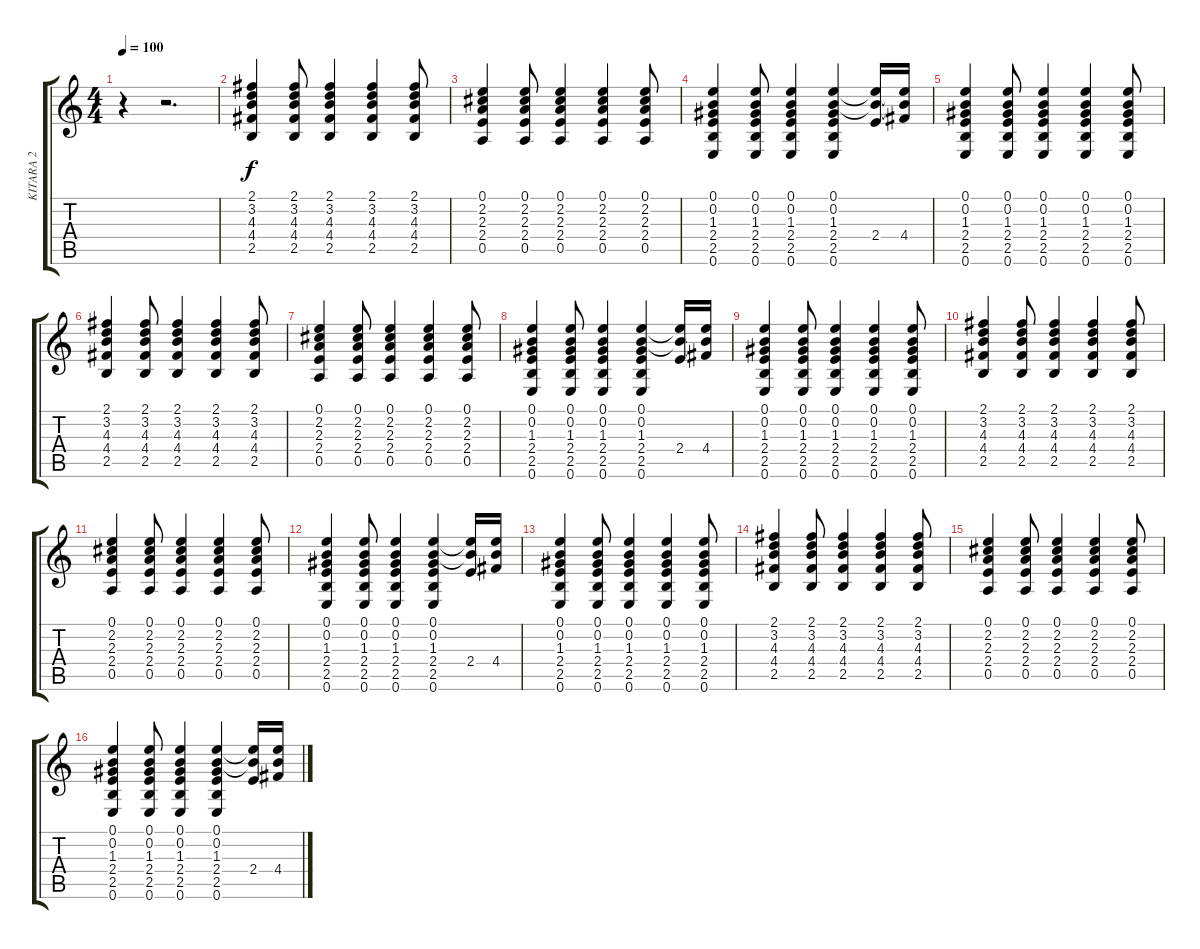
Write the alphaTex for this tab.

\track ("KITARA 2" "KITARA 2") {instrument acousticguitarnylon}
\staff {score tabs}
\tuning (E4 B3 G3 D3 A2 E2) {hide}
\ts (4 4)
\tempo 100
\clef g2
\ks c
r.4{dy f instrument acousticguitarnylon} r.2{d} |
(2.1 3.2 4.3 4.4 2.5).4 (2.1 3.2 4.3 4.4 2.5).8 (2.1 3.2 4.3 4.4 2.5).4 (2.1 3.2 4.3 4.4 2.5).4 (2.1 3.2 4.3 4.4 2.5).8 |
(0.1 2.2 2.3 2.4 0.5).4 (0.1 2.2 2.3 2.4 0.5).8 (0.1 2.2 2.3 2.4 0.5).4 (0.1 2.2 2.3 2.4 0.5).4 (0.1 2.2 2.3 2.4 0.5).8 |
(0.1 0.2 1.3 2.4 2.5 0.6).4 (0.1 0.2 1.3 2.4 2.5 0.6).8 (0.1 0.2 1.3 2.4 2.5 0.6).4 (0.1 0.2 1.3 2.4 2.5 0.6).4 (0.1{t} 0.2{t} 2.4).16 (0.1{t} 0.2{t} 4.4).16 |
(0.1 0.2 1.3 2.4 2.5 0.6).4 (0.1 0.2 1.3 2.4 2.5 0.6).8 (0.1 0.2 1.3 2.4 2.5 0.6).4 (0.1 0.2 1.3 2.4 2.5 0.6).4 (0.1 0.2 1.3 2.4 2.5 0.6).8 |
(2.1 3.2 4.3 4.4 2.5).4 (2.1 3.2 4.3 4.4 2.5).8 (2.1 3.2 4.3 4.4 2.5).4 (2.1 3.2 4.3 4.4 2.5).4 (2.1 3.2 4.3 4.4 2.5).8 |
(0.1 2.2 2.3 2.4 0.5).4 (0.1 2.2 2.3 2.4 0.5).8 (0.1 2.2 2.3 2.4 0.5).4 (0.1 2.2 2.3 2.4 0.5).4 (0.1 2.2 2.3 2.4 0.5).8 |
(0.1 0.2 1.3 2.4 2.5 0.6).4 (0.1 0.2 1.3 2.4 2.5 0.6).8 (0.1 0.2 1.3 2.4 2.5 0.6).4 (0.1 0.2 1.3 2.4 2.5 0.6).4 (0.1{t} 0.2{t} 2.4).16 (0.1{t} 0.2{t} 4.4).16 |
(0.1 0.2 1.3 2.4 2.5 0.6).4 (0.1 0.2 1.3 2.4 2.5 0.6).8 (0.1 0.2 1.3 2.4 2.5 0.6).4 (0.1 0.2 1.3 2.4 2.5 0.6).4 (0.1 0.2 1.3 2.4 2.5 0.6).8 |
(2.1 3.2 4.3 4.4 2.5).4 (2.1 3.2 4.3 4.4 2.5).8 (2.1 3.2 4.3 4.4 2.5).4 (2.1 3.2 4.3 4.4 2.5).4 (2.1 3.2 4.3 4.4 2.5).8 |
(0.1 2.2 2.3 2.4 0.5).4 (0.1 2.2 2.3 2.4 0.5).8 (0.1 2.2 2.3 2.4 0.5).4 (0.1 2.2 2.3 2.4 0.5).4 (0.1 2.2 2.3 2.4 0.5).8 |
(0.1 0.2 1.3 2.4 2.5 0.6).4 (0.1 0.2 1.3 2.4 2.5 0.6).8 (0.1 0.2 1.3 2.4 2.5 0.6).4 (0.1 0.2 1.3 2.4 2.5 0.6).4 (0.1{t} 0.2{t} 2.4).16 (0.1{t} 0.2{t} 4.4).16 |
(0.1 0.2 1.3 2.4 2.5 0.6).4 (0.1 0.2 1.3 2.4 2.5 0.6).8 (0.1 0.2 1.3 2.4 2.5 0.6).4 (0.1 0.2 1.3 2.4 2.5 0.6).4 (0.1 0.2 1.3 2.4 2.5 0.6).8 |
(2.1 3.2 4.3 4.4 2.5).4 (2.1 3.2 4.3 4.4 2.5).8 (2.1 3.2 4.3 4.4 2.5).4 (2.1 3.2 4.3 4.4 2.5).4 (2.1 3.2 4.3 4.4 2.5).8 |
(0.1 2.2 2.3 2.4 0.5).4 (0.1 2.2 2.3 2.4 0.5).8 (0.1 2.2 2.3 2.4 0.5).4 (0.1 2.2 2.3 2.4 0.5).4 (0.1 2.2 2.3 2.4 0.5).8 |
(0.1 0.2 1.3 2.4 2.5 0.6).4 (0.1 0.2 1.3 2.4 2.5 0.6).8 (0.1 0.2 1.3 2.4 2.5 0.6).4 (0.1 0.2 1.3 2.4 2.5 0.6).4 (0.1{t} 0.2{t} 2.4).16 (0.1{t} 0.2{t} 4.4).16
